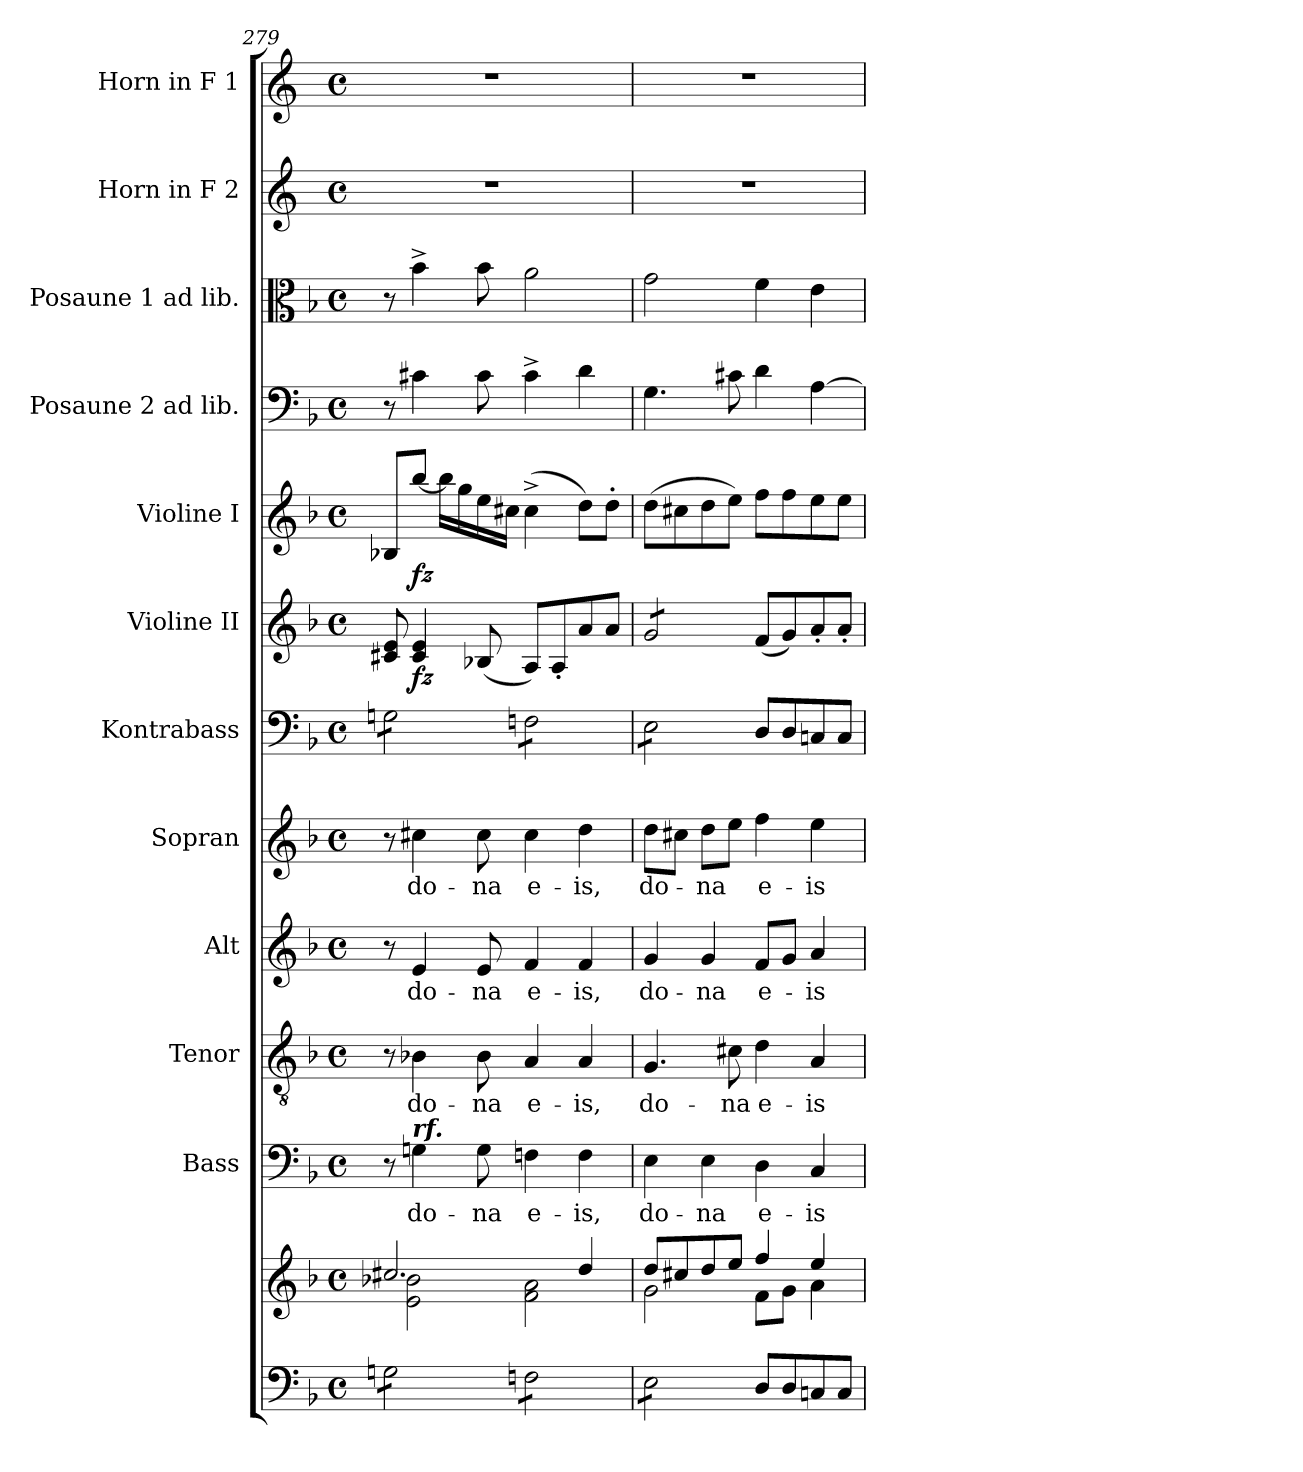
**kern	**kern	**kern	**text	**kern	**text	**dynam	**kern	**text	**dynam	**kern	**text	**dynam	**kern	**kern	**dynam	**kern	**dynam	**kern	**kern	**kern	**kern
*part12	*part12	*part11	*part11	*part10	*part10	*part10	*part9	*part9	*part9	*part8	*part8	*part8	*part7	*part6	*part6	*part5	*part5	*part4	*part3	*part2	*part1
*staff13	*staff12	*staff11	*staff11	*staff10	*staff10	*staff10	*staff9	*staff9	*staff9	*staff8	*staff8	*staff8	*staff7	*staff6	*staff6	*staff5	*staff5	*staff4	*staff3	*staff2	*staff1
*	*	*I"Bass	*	*I"Tenor	*	*	*I"Alt	*	*	*I"Sopran	*	*	*I"Kontrabass	*I"Violine II	*	*I"Violine I	*	*I"Posaune 2 ad lib.	*I"Posaune 1 ad lib.	*I"Horn in F 2	*I"Horn in F 1
*	*	*I'B.	*	*I'T.	*	*	*I'A.	*	*	*I'S.	*	*	*I'Kb.	*I'Vl. II	*	*I'Vl. I	*	*I'Pos. 2	*I'Pos. 1	*I'Hrn. F 2	*I'Hrn. F 1
*clefF4	*clefG2	*clefF4	*	*clefGv2	*	*	*clefG2	*	*	*clefG2	*	*	*clefF4	*clefG2	*	*clefG2	*	*clefF4	*clefC3	*clefG2	*clefG2
*	*	*	*	*	*	*	*	*	*	*	*	*	*ITrd7c12	*	*	*	*	*	*	*ITrd4c7	*ITrd4c7
*k[b-]	*k[b-]	*k[b-]	*	*k[b-]	*	*	*k[b-]	*	*	*k[b-]	*	*	*k[b-]	*k[b-]	*	*k[b-]	*	*k[b-]	*k[b-]	*k[b-]	*k[b-]
*F:	*F:	*F:	*	*F:	*	*	*F:	*	*	*F:	*	*	*F:	*F:	*	*F:	*	*F:	*F:	*F:	*F:
*M4/4	*M4/4	*M4/4	*	*M4/4	*	*	*M4/4	*	*	*M4/4	*	*	*M4/4	*M4/4	*	*M4/4	*	*M4/4	*M4/4	*M4/4	*M4/4
*met(c)	*met(c)	*met(c)	*	*met(c)	*	*	*met(c)	*	*	*met(c)	*	*	*met(c)	*met(c)	*	*met(c)	*	*met(c)	*met(c)	*met(c)	*met(c)
=279	=279	=279	=279	=279	=279	=279	=279	=279	=279	=279	=279	=279	=279	=279	=279	=279	=279	=279	=279	=279	=279
*	*^	*	*	*	*	*	*	*	*	*	*	*	*	*	*	*	*	*	*	*	*
!	!	!	!	!	!	!	!	!	!	!	!	!	!	!LO:TX:b:Bi:t=rf.	!	!	!	!	!	!	!	!
!LO:TX:a:Bi:t=rf.	!	!	!	!	!	!	!	!	!	!	!	!	!	!	!	!	!	!	!	!	!	!
*tremolo	*	*	*	*	*	*	*	*	*	*	*	*	*	*	*	*	*	*	*	*	*	*
*	*	*	*	*	*	*	*	*	*	*	*	*	*	*tremolo	*	*	*	*	*	*	*	*
8Gn\L	2.cc#X/	2e\ 2b-X\	8r	.	8r	.	.	8r	.	.	8r	.	.	8GGn\L	8c#X/ 8e/	.	8B-X/L	.	8r	8r	1r	1r
!	!	!	!LO:TX:a:Bi:t=rf.	!	!	!	!	!	!	!	!	!	!	!	!	!	!	!	!	!	!	!
!	!	!	!	!LO:LY:b	!	!LO:LY:b	!LO:DY:a	!	!LO:LY:b	!LO:DY:a	!	!LO:LY:b	!LO:DY:a	!	!	!LO:DY:b	!	!LO:DY:b	!	!	!	!
8Gn\	.	.	4Gn\	do-	4B-X\	do-	pf	4e/	do-	pf	4cc#X\	do-	pf	8GGn\	4c#/ 4e/	fz	[8bb-/J	fz	4c#X\	4b-^>\	.	.
8Gn\	.	.	.	.	.	.	.	.	.	.	.	.	.	8GGn\	.	.	16bb-\LL]	.	.	.	.	.
.	.	.	.	.	.	.	.	.	.	.	.	.	.	.	.	.	16gg\	.	.	.	.	.
!	!	!	!	!LO:LY:b	!	!LO:LY:b	!	!	!LO:LY:b	!	!	!LO:LY:b	!	!	!	!	!	!	!	!	!	!
8Gn\J	.	.	8G\	-na	8B-\	-na	.	8e/	-na	.	8cc#\	-na	.	8GGn\J	(<8B-X/	.	16ee\	.	8c#\	8b-\	.	.
.	.	.	.	.	.	.	.	.	.	.	.	.	.	.	.	.	16cc#X\JJ	.	.	.	.	.
!	!	!	!	!LO:LY:b	!	!LO:LY:b	!	!	!LO:LY:b	!	!	!LO:LY:b	!	!	!	!	!	!	!	!	!	!
8Fn\L	.	2f\ 2a\	4Fn\	e-	4A/	e-	.	4f/	e-	.	4cc#\	e-	.	8FFn\L	8A/L)	.	(>4cc#^>\	.	4c#^>\	2a\	.	.
8Fn\	.	.	.	.	.	.	.	.	.	.	.	.	.	8FFn\	8A'</	.	.	.	.	.	.	.
!	!	!	!	!LO:LY:b	!	!LO:LY:b	!	!	!LO:LY:b	!	!	!LO:LY:b	!	!	!	!	!	!	!	!	!	!
8Fn\	4dd/	.	4F\	-is,	4A/	-is,	.	4f/	-is,	.	4dd\	-is,	.	8FFn\	8a/	.	8dd\L)	.	4d\	.	.	.
8Fn\J	.	.	.	.	.	.	.	.	.	.	.	.	.	8FFn\J	8a/J	.	8dd'>\J	.	.	.	.	.
=280	=280	=280	=280	=280	=280	=280	=280	=280	=280	=280	=280	=280	=280	=280	=280	=280	=280	=280	=280	=280	=280	=280
!	!	!	!	!LO:LY:b	!	!LO:LY:b	!	!	!LO:LY:b	!	!	!LO:LY:b	!	!	!	!	!	!	!	!	!	!
*	*	*	*	*	*	*	*	*	*	*	*	*	*	*	*tremolo	*	*	*	*	*	*	*
8E\L	8dd/L	2g\	4E\	do-	4.G/	do-	.	4g/	do-	.	8dd\L	do-	.	8EE\L	8g/L	.	(>8dd\L	.	4.G\	2g\	1r	1r
8E\	8cc#X/	.	.	.	.	.	.	.	.	.	8cc#X\J	.	.	8EE\	8g/	.	8cc#X\	.	.	.	.	.
!	!	!	!	!LO:LY:b	!	!	!	!	!LO:LY:b	!	!	!LO:LY:b	!	!	!	!	!	!	!	!	!	!
8E\	8dd/	.	4E\	-na	.	.	.	4g/	-na	.	8dd\L	-na	.	8EE\	8g/	.	8dd\	.	.	.	.	.
!	!	!	!	!	!	!LO:LY:b	!	!	!	!	!	!	!	!	!	!	!	!	!	!	!	!
8E\J	8ee/J	.	.	.	8c#X\	-na	.	.	.	.	8ee\J	.	.	8EE\J	8g/J	.	8ee\J)	.	8c#X\	.	.	.
*	*	*	*	*	*	*	*	*	*	*	*	*	*	*	*Xtremolo	*	*	*	*	*	*	*
*	*	*	*	*	*	*	*	*	*	*	*	*	*	*Xtremolo	*	*	*	*	*	*	*	*
*Xtremolo	*	*	*	*	*	*	*	*	*	*	*	*	*	*	*	*	*	*	*	*	*	*
!	!	!	!	!LO:LY:b	!	!LO:LY:b	!	!	!LO:LY:b	!	!	!LO:LY:b	!	!	!	!	!	!	!	!	!	!
8D/L	4ff/	8f\L	4D\	e-	4d\	e-	.	8f/L	e-	.	4ff\	e-	.	8DD/L	(<8f/L	.	8ff\L	.	4d\	4f\	.	.
8D/	.	8g\J	.	.	.	.	.	8g/J	.	.	.	.	.	8DD/	8g/)	.	8ff\	.	.	.	.	.
!	!	!	!	!LO:LY:b	!	!LO:LY:b	!	!	!LO:LY:b	!	!	!LO:LY:b	!	!	!	!	!	!	!	!	!	!
8Cn/	4ee/	4a\	4C/	-is	4A/	-is	.	4a/	-is	.	4ee\	-is	.	8CCn/	8a'</	.	8ee\	.	[4A\	4e\	.	.
8C/J	.	.	.	.	.	.	.	.	.	.	.	.	.	8CC/J	8a'</J	.	8ee\J	.	.	.	.	.
*	*v	*v	*	*	*	*	*	*	*	*	*	*	*	*	*	*	*	*	*	*	*	*
=	=	=	=	=	=	=	=	=	=	=	=	=	=	=	=	=	=	=	=	=	=
*-	*-	*-	*-	*-	*-	*-	*-	*-	*-	*-	*-	*-	*-	*-	*-	*-	*-	*-	*-	*-	*-
